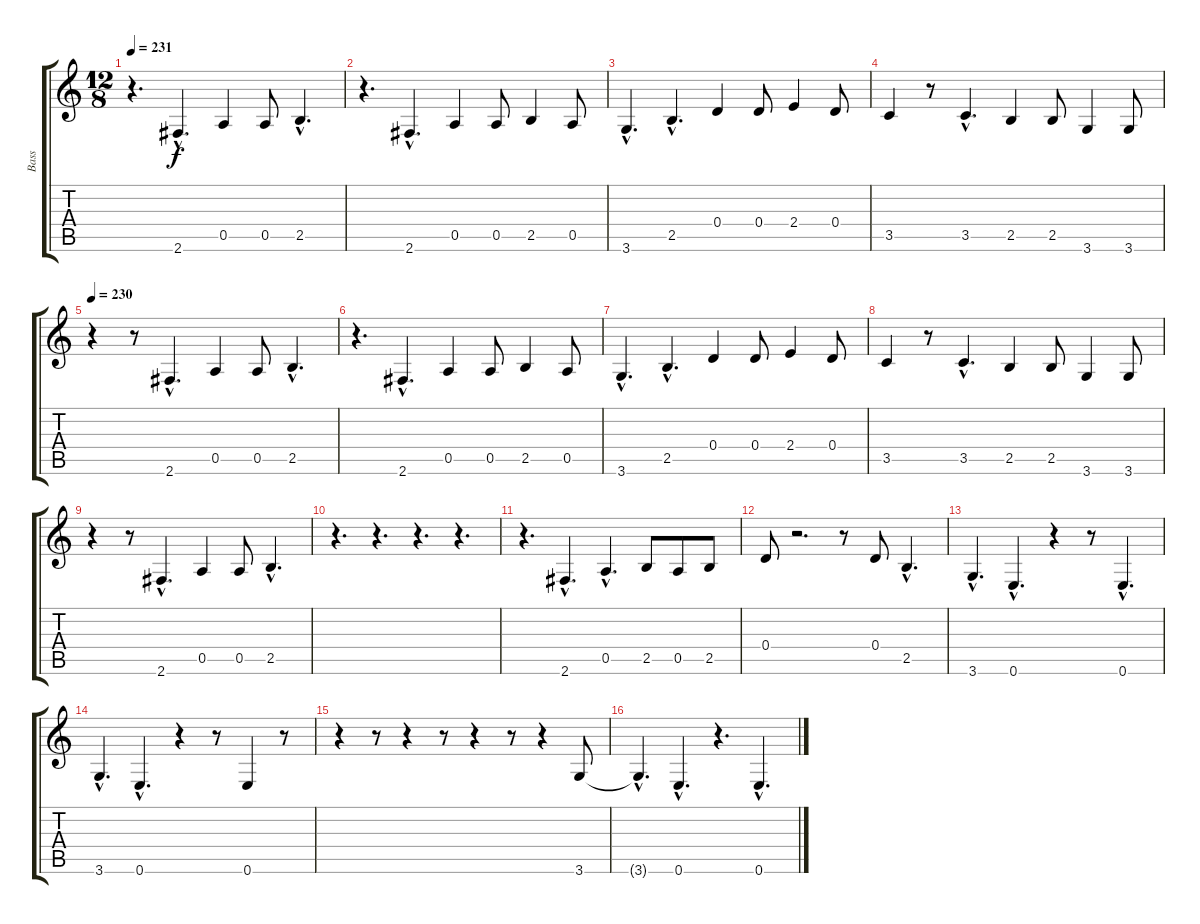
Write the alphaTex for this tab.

\track ("Bass" "Bass") {instrument electricbassfinger}
\staff {score tabs}
\tuning (E4 B3 G3 D3 A2 E2) {hide}
\ts (12 8)
\tempo 231
\clef g2
\ks c
r.4{d dy f} 2.6{hac}.4{d} 0.5.4 0.5.8 2.5{hac}.4{d} |
r.4{d} 2.6{hac}.4{d} 0.5.4 0.5.8 2.5.4 0.5.8 |
3.6{hac}.4{d} 2.5{hac}.4{d} 0.4.4 0.4.8 2.4.4 0.4.8 |
3.5.4 r.8 3.5{hac}.4{d} 2.5.4 2.5.8 3.6.4 3.6.8 |
\tempo 230
r.4 r.8 2.6{hac}.4{d} 0.5.4 0.5.8 2.5{hac}.4{d} |
r.4{d} 2.6{hac}.4{d} 0.5.4 0.5.8 2.5.4 0.5.8 |
3.6{hac}.4{d} 2.5{hac}.4{d} 0.4.4 0.4.8 2.4.4 0.4.8 |
3.5.4 r.8 3.5{hac}.4{d} 2.5.4 2.5.8 3.6.4 3.6.8 |
r.4 r.8 2.6{hac}.4{d} 0.5.4 0.5.8 2.5{hac}.4{d} |
r.4{d} r.4{d} r.4{d} r.4{d} |
r.4{d} 2.6{hac}.4{d} 0.5{hac}.4{d} 2.5.8 0.5.8 2.5.8 |
0.4.8 r.2{d} r.8 0.4.8 2.5{hac}.4{d} |
3.6{hac}.4{d} 0.6{hac}.4{d} r.4 r.8 0.6{hac}.4{d} |
3.6{hac}.4{d} 0.6{hac}.4{d} r.4 r.8 0.6.4 r.8 |
r.4 r.8 r.4 r.8 r.4 r.8 r.4 3.6.8 |
3.6{hac t}.4{d} 0.6{hac}.4{d} r.4{d} 0.6{hac}.4{d}
